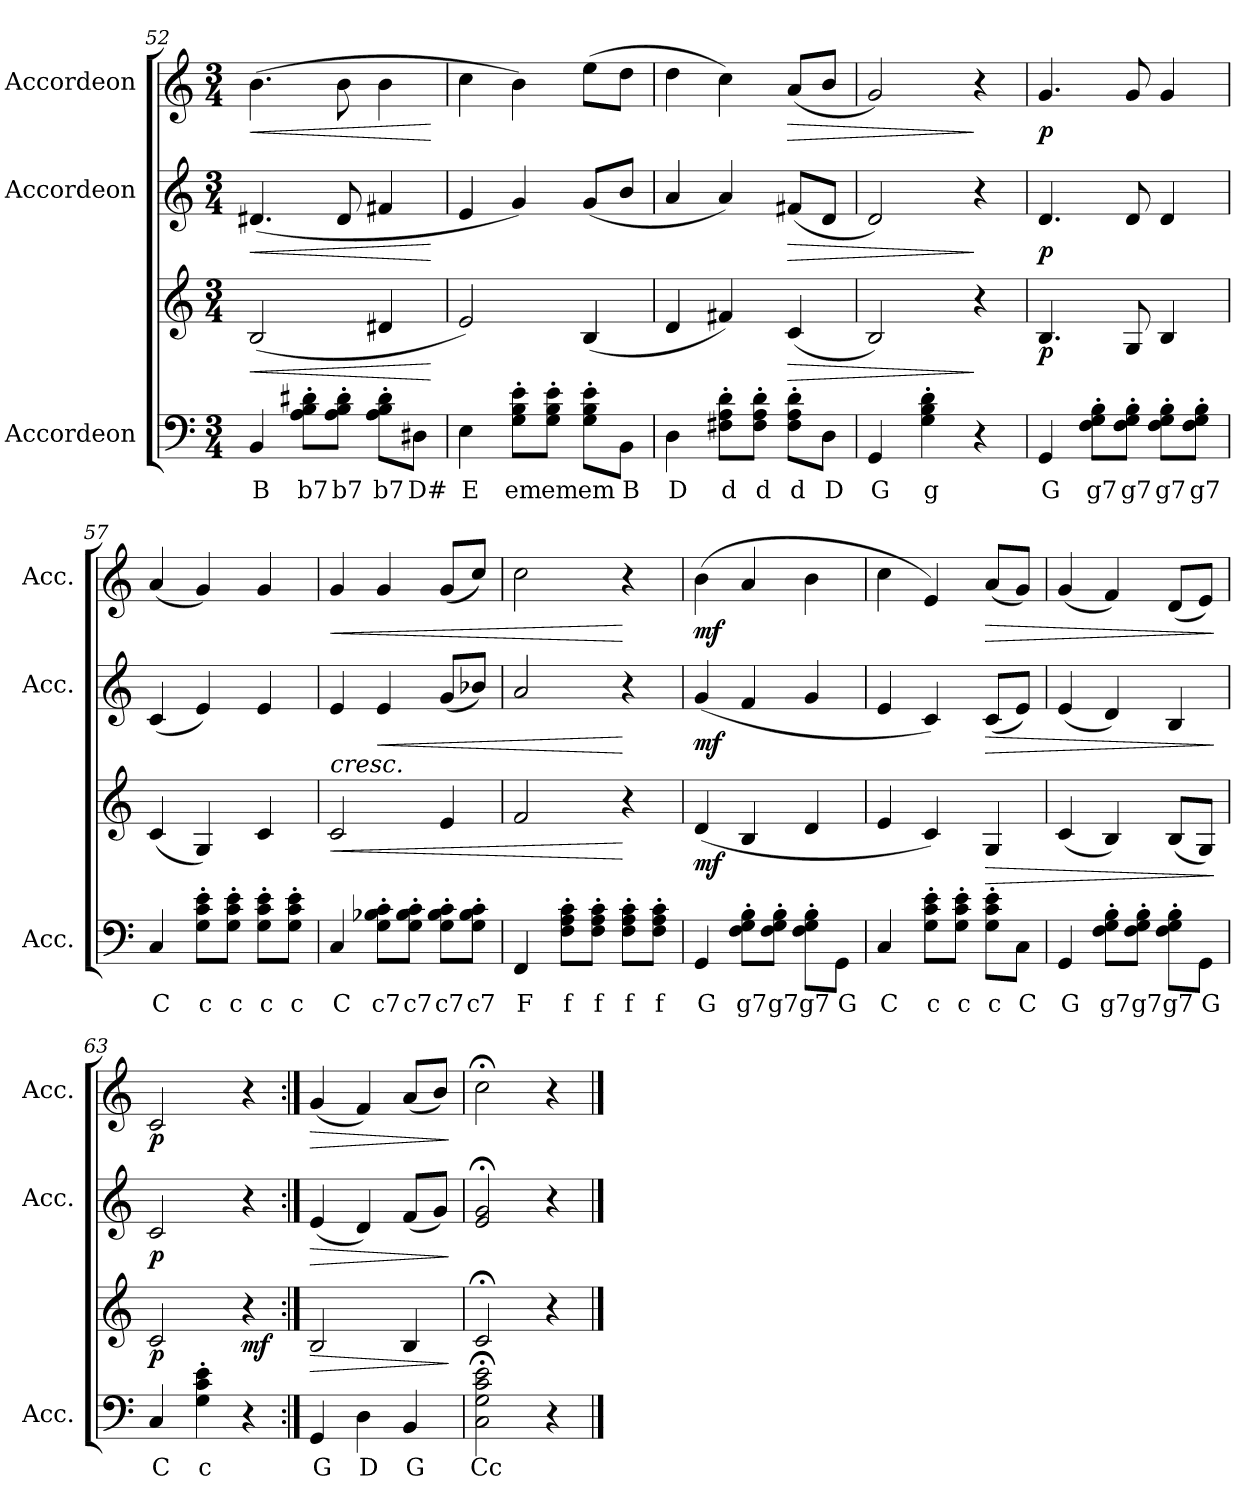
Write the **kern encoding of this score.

**kern	**text	**kern	**dynam	**kern	**dynam	**kern	**dynam
*part3	*part3	*part3	*part3	*part2	*part2	*part1	*part1
*staff4	*staff4	*staff3	*staff3/4	*staff2	*staff2	*staff1	*staff1
*I"Accordeon	*	*	*	*I"Accordeon	*	*I"Accordeon	*
*I'Acc.	*	*	*	*I'Acc.	*	*I'Acc.	*
*clefF4	*	*clefG2	*	*clefG2	*	*clefG2	*
*k[]	*	*k[]	*	*k[]	*	*k[]	*
*M3/4	*	*M3/4	*	*M3/4	*	*M3/4	*
=52	=52	=52	=52	=52	=52	=52	=52
!	!LO:LY:b	!	!LO:HP:b	!	!LO:HP:b	!	!LO:HP:b
4BB/	B	(2B/	<	(4.d#X/	<	(4.b\	<
!	!LO:LY:b	!	!	!	!	!	!
8A\' 8B\' 8d#X\'L	b7	.	.	.	.	.	.
!	!LO:LY:b	!	!	!	!	!	!
8A\' 8B\' 8d#\'J	b7	.	.	8d#/	.	8b\	.
!	!LO:LY:b	!	!	!	!	!	!
8A\' 8B\' 8d#\'L	b7	4d#X/	.	4f#X/	.	4b\	.
!	!LO:LY:b	!	!	!	!	!	!
8D#X\J	D#	.	.	.	.	.	.
.	.	.	[	.	[	.	[
!!LO:LB:g=z
=53	=53	=53	=53	=53	=53	=53	=53
!	!LO:LY:b	!	!	!	!	!	!
4E\	E	2e/)	.	4e/	.	4cc\	.
!	!LO:LY:b	!	!	!	!	!	!
8G\' 8B\' 8e\'L	em	.	.	4g/)	.	4b\)	.
!	!LO:LY:b	!	!	!	!	!	!
8G\' 8B\' 8e\'J	em	.	.	.	.	.	.
!	!LO:LY:b	!	!	!	!	!	!
8G\' 8B\' 8e\'L	em	(4B/	.	(8g/L	.	(8ee\L	.
!	!LO:LY:b	!	!	!	!	!	!
8BB\J	B	.	.	8b/J	.	8dd\J	.
=54	=54	=54	=54	=54	=54	=54	=54
!	!LO:LY:b	!	!	!	!	!	!
4D\	D	4d/	.	4a/	.	4dd\	.
!	!LO:LY:b	!	!	!	!	!	!
8F#X\' 8A\' 8d\'L	d	4f#X/)	.	4a/)	.	4cc\)	.
!	!LO:LY:b	!	!	!	!	!	!
8F#\' 8A\' 8d\'J	d	.	.	.	.	.	.
!	!LO:LY:b	!	!LO:HP:b	!	!LO:HP:b	!	!LO:HP:b
8F#\' 8A\' 8d\'L	d	(4c/	>	(8f#X/L	>	(8a/L	>
!	!LO:LY:b	!	!	!	!	!	!
8D\J	D	.	.	8d/J	.	8b/J	.
=55	=55	=55	=55	=55	=55	=55	=55
!	!LO:LY:b	!	!	!	!	!	!
4GG/	G	2B/)	.	2d/)	.	2g/)	.
!	!LO:LY:b	!	!	!	!	!	!
4G\' 4B\' 4d\'	g	.	.	.	.	.	.
4r	.	4r	]	4r	]	4r	]
=56	=56	=56	=56	=56	=56	=56	=56
!	!LO:LY:b	!	!LO:DY:b	!	!LO:DY:b	!	!LO:DY:b
4GG/	G	4.B/	p	4.d/	p	4.g/	p
!	!LO:LY:b	!	!	!	!	!	!
8F\' 8G\' 8B\'L	g7	.	.	.	.	.	.
!	!LO:LY:b	!	!	!	!	!	!
8F\' 8G\' 8B\'J	g7	8G/	.	8d/	.	8g/	.
!	!LO:LY:b	!	!	!	!	!	!
8F\' 8G\' 8B\'L	g7	4B/	.	4d/	.	4g/	.
!	!LO:LY:b	!	!	!	!	!	!
8F\' 8G\' 8B\'J	g7	.	.	.	.	.	.
=57	=57	=57	=57	=57	=57	=57	=57
!	!LO:LY:b	!	!	!	!	!	!
4C/	C	(4c/	.	(4c/	.	(4a/	.
!	!LO:LY:b	!	!	!	!	!	!
8G\' 8c\' 8e\'L	c	4G/)	.	4e/)	.	4g/)	.
!	!LO:LY:b	!	!	!	!	!	!
8G\' 8c\' 8e\'J	c	.	.	.	.	.	.
!	!LO:LY:b	!	!	!	!	!	!
8G\' 8c\' 8e\'L	c	4c/	.	4e/	.	4g/	.
!	!LO:LY:b	!	!	!	!	!	!
8G\' 8c\' 8e\'J	c	.	.	.	.	.	.
=58	=58	=58	=58	=58	=58	=58	=58
!	!LO:LY:b	!	!LO:HP:b	!	!LO:HP:b	!	!LO:HP:b
4C/	C	2c/	<	4e/	<	4g/	<
!	!LO:LY:b	!	!	!	!LO:HP:b	!	!
8G\' 8B-X\' 8c\'L	c7	.	.	4e/	<	4g/	.
!	!LO:LY:b	!	!	!	!	!	!
8G\' 8B-\' 8c\'J	c7	.	.	.	.	.	.
!	!LO:LY:b	!	!	!	!	!	!
8G\' 8B-\' 8c\'L	c7	4e/	.	(8g/L	.	(8g/L	.
!	!LO:LY:b	!	!	!	!	!	!
8G\' 8B-\' 8c\'J	c7	.	.	8b-X/J)	.	8cc/J)	.
!!LO:LB:g=z
=59	=59	=59	=59	=59	=59	=59	=59
!	!LO:LY:b	!	!	!	!	!	!
4FF/	F	2f/	.	2a/	.	2cc\	.
!	!LO:LY:b	!	!	!	!	!	!
8F\' 8A\' 8c\'L	f	.	.	.	.	.	.
!	!LO:LY:b	!	!	!	!	!	!
8F\' 8A\' 8c\'J	f	.	.	.	.	.	.
!	!LO:LY:b	!	!	!	!	!	!
8F\' 8A\' 8c\'L	f	4r	[	4r	[ [	4r	[
!	!LO:LY:b	!	!	!	!	!	!
8F\' 8A\' 8c\'J	f	.	.	.	.	.	.
=60	=60	=60	=60	=60	=60	=60	=60
!	!LO:LY:b	!	!LO:DY:b	!	!LO:DY:b	!	!LO:DY:b
4GG/	G	(4d/	mf	(4g/	mf	(4b\	mf
!	!LO:LY:b	!	!	!	!	!	!
8F\' 8G\' 8B\'L	g7	4B/	.	4f/	.	4a/	.
!	!LO:LY:b	!	!	!	!	!	!
8F\' 8G\' 8B\'J	g7	.	.	.	.	.	.
!	!LO:LY:b	!	!	!	!	!	!
8F\' 8G\' 8B\'L	g7	4d/	.	4g/	.	4b\	.
!	!LO:LY:b	!	!	!	!	!	!
8GG\J	G	.	.	.	.	.	.
=61	=61	=61	=61	=61	=61	=61	=61
!	!LO:LY:b	!	!	!	!	!	!
4C/	C	4e/	.	4e/	.	4cc\	.
!	!LO:LY:b	!	!	!	!	!	!
8G\' 8c\' 8e\'L	c	4c/)	.	4c/)	.	4e/)	.
!	!LO:LY:b	!	!	!	!	!	!
8G\' 8c\' 8e\'J	c	.	.	.	.	.	.
!	!LO:LY:b	!	!LO:HP:b	!	!LO:HP:b	!	!LO:HP:b
8G\' 8c\' 8e\'L	c	4G/	>	(8c/L	>	(8a/L	>
!	!LO:LY:b	!	!	!	!	!	!
8C\J	C	.	.	8e/J)	.	8g/J)	.
=62	=62	=62	=62	=62	=62	=62	=62
!	!LO:LY:b	!	!	!	!	!	!
4GG/	G	(4c/	.	(4e/	.	(4g/	.
!	!LO:LY:b	!	!	!	!	!	!
8F\' 8G\' 8B\'L	g7	4B/)	.	4d/)	.	4f/)	.
!	!LO:LY:b	!	!	!	!	!	!
8F\' 8G\' 8B\'J	g7	.	.	.	.	.	.
!	!LO:LY:b	!	!	!	!	!	!
8F\' 8G\' 8B\'L	g7	(8B/L	.	4B/	.	(8d/L	.
!	!LO:LY:b	!	!	!	!	!	!
8GG\J	G	8G/J)	.	.	.	8e/J)	.
.	.	.	]	.	]	.	]
=63	=63	=63	=63	=63	=63	=63	=63
!	!LO:LY:b	!	!LO:DY:b	!	!LO:DY:b	!	!LO:DY:b
4C/	C	2c/	p	2c/	p	2c/	p
!	!LO:LY:b	!	!	!	!	!	!
4G\' 4c\' 4e\'	c	.	.	.	.	.	.
!	!	!	!LO:DY:b	!	!	!	!
4r	.	4r	mf	4r	.	4r	.
=64:|!	=64:|!	=64:|!	=64:|!	=64:|!	=64:|!	=64:|!	=64:|!
!	!LO:LY:b	!	!LO:HP:b	!	!LO:HP:b	!	!LO:HP:b
4GG/	G	2B/	>	(4e/	>	(4g/	>
!	!LO:LY:b	!	!	!	!	!	!
4D\	D	.	.	4d/)	.	4f/)	.
!	!LO:LY:b	!	!	!	!	!	!
4BB/	G	4B/	.	(8f/L	.	(8a/L	.
.	.	.	.	8g/J)	.	8b/J)	.
.	.	.	]	.	]	.	]
=65	=65	=65	=65	=65	=65	=65	=65
!	!LO:LY:b	!	!	!	!	!	!
2C\;< 2G\;< 2c\;< 2e\;<	Cc	2c;</	.	2e/;< 2g/;<	.	2cc;<\	.
4r	.	4r	.	4r	.	4r	.
==	==	==	==	==	==	==	==
*-	*-	*-	*-	*-	*-	*-	*-
